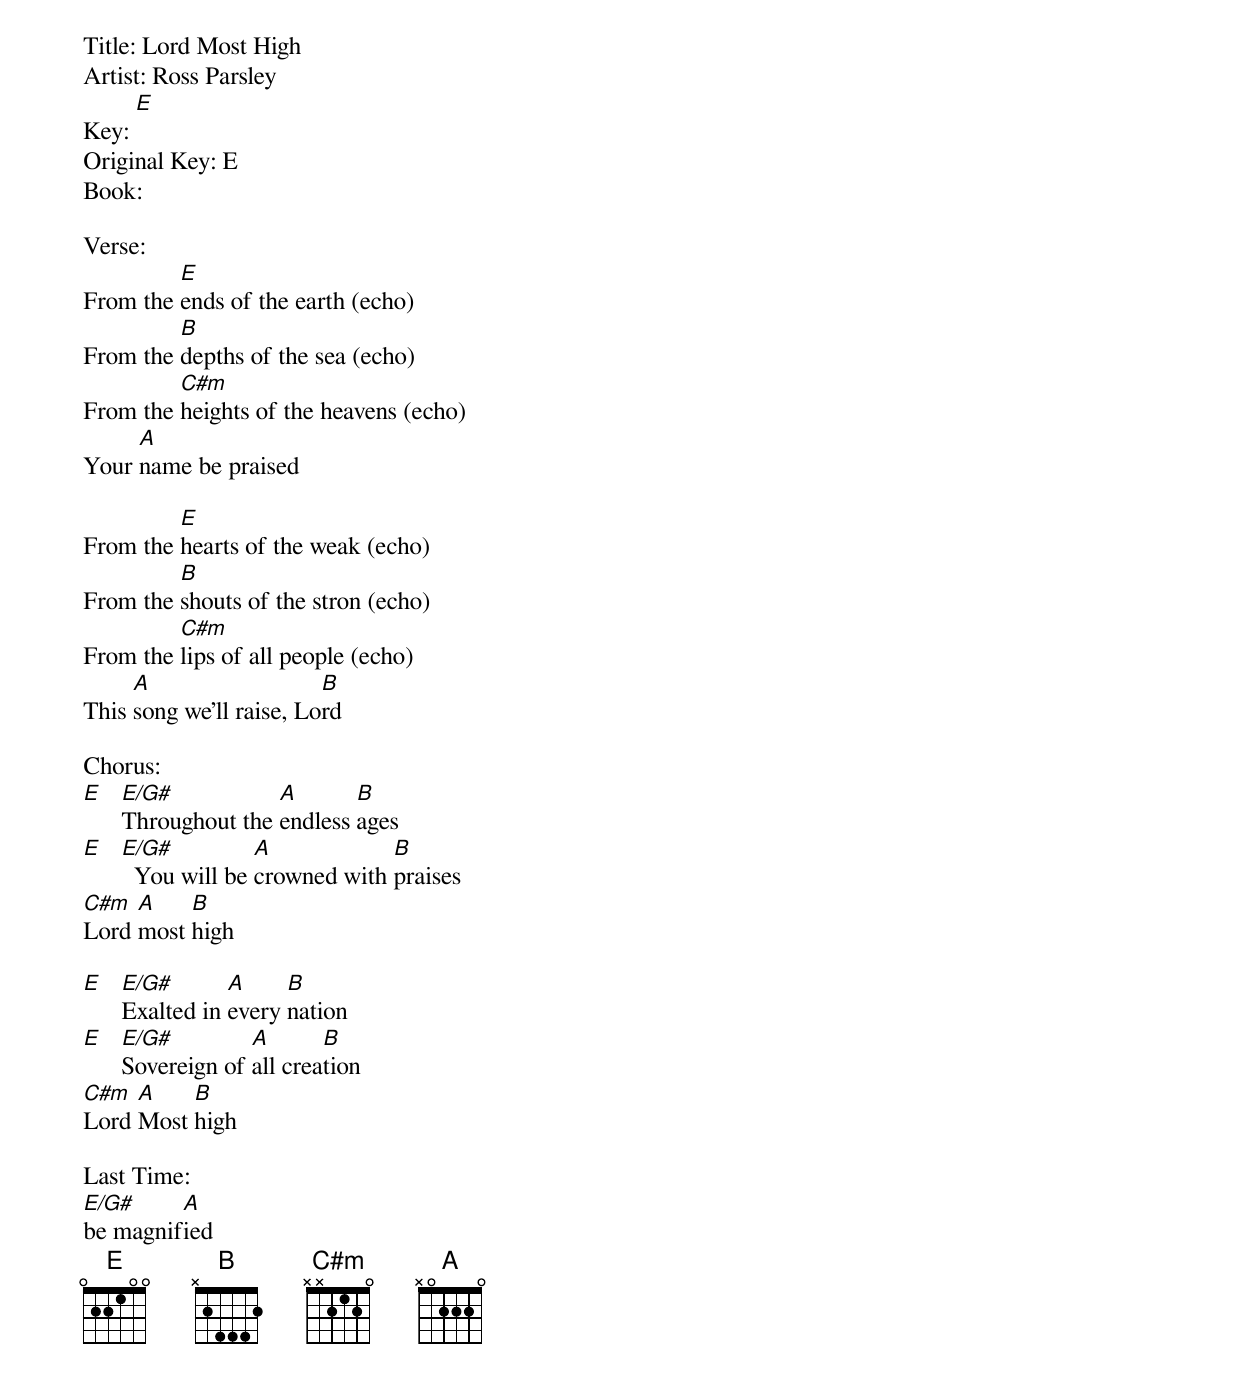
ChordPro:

Title: Lord Most High
Artist: Ross Parsley
Key: [E]
Original Key: E
Book:

Verse:
From the [E]ends of the earth (echo)
From the [B]depths of the sea (echo)
From the [C#m]heights of the heavens (echo)
Your [A]name be praised

From the [E]hearts of the weak (echo)
From the [B]shouts of the stron (echo)
From the [C#m]lips of all people (echo)
This [A]song we'll raise, Lo[B]rd

Chorus:
[E]   [E/G#]Throughout the [A]endless [B]ages
[E]   [E/G#]  You will be [A]crowned with [B]praises
[C#m]Lord [A]most [B]high

[E]   [E/G#]Exalted in [A]every [B]nation
[E]   [E/G#]Sovereign of [A]all crea[B]tion
[C#m]Lord [A]Most [B]high

Last Time:
[E/G#]be magnif[A]ied
